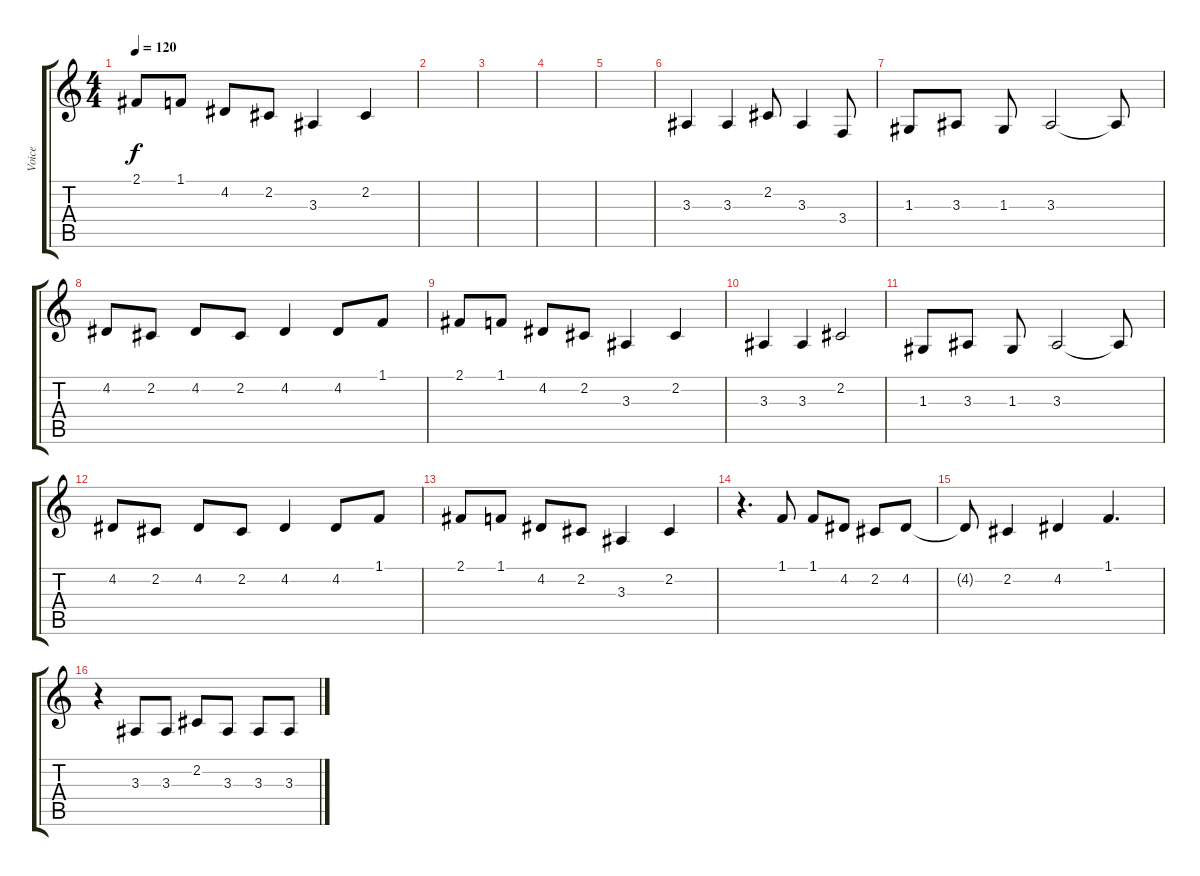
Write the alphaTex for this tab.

\track ("Voice" "Voice") {instrument trumpet}
\staff {score tabs}
\tuning (E4 B3 G3 D3 A2 E2) {hide}
\ts (4 4)
\tempo 120
\clef g2
\ks c
2.1.8{dy f} 1.1.8 4.2.8 2.2.8 3.3.4 2.2.4 |
|
|
|
|
3.3.4 3.3.4 2.2.8 3.3.4 3.4.8 |
1.3.8 3.3.8 1.3.8 3.3.2 3.3{t}.8 |
4.2.8 2.2.8 4.2.8 2.2.8 4.2.4 4.2.8 1.1.8 |
2.1.8 1.1.8 4.2.8 2.2.8 3.3.4 2.2.4 |
3.3.4 3.3.4 2.2.2 |
1.3.8 3.3.8 1.3.8 3.3.2 3.3{t}.8 |
4.2.8 2.2.8 4.2.8 2.2.8 4.2.4 4.2.8 1.1.8 |
2.1.8 1.1.8 4.2.8 2.2.8 3.3.4 2.2.4 |
r.4{d} 1.1.8 1.1.8 4.2.8 2.2.8 4.2.8 |
4.2{t}.8 2.2.4 4.2.4 1.1.4{d} |
r.4 3.3.8 3.3.8 2.2.8 3.3.8 3.3.8 3.3.8
